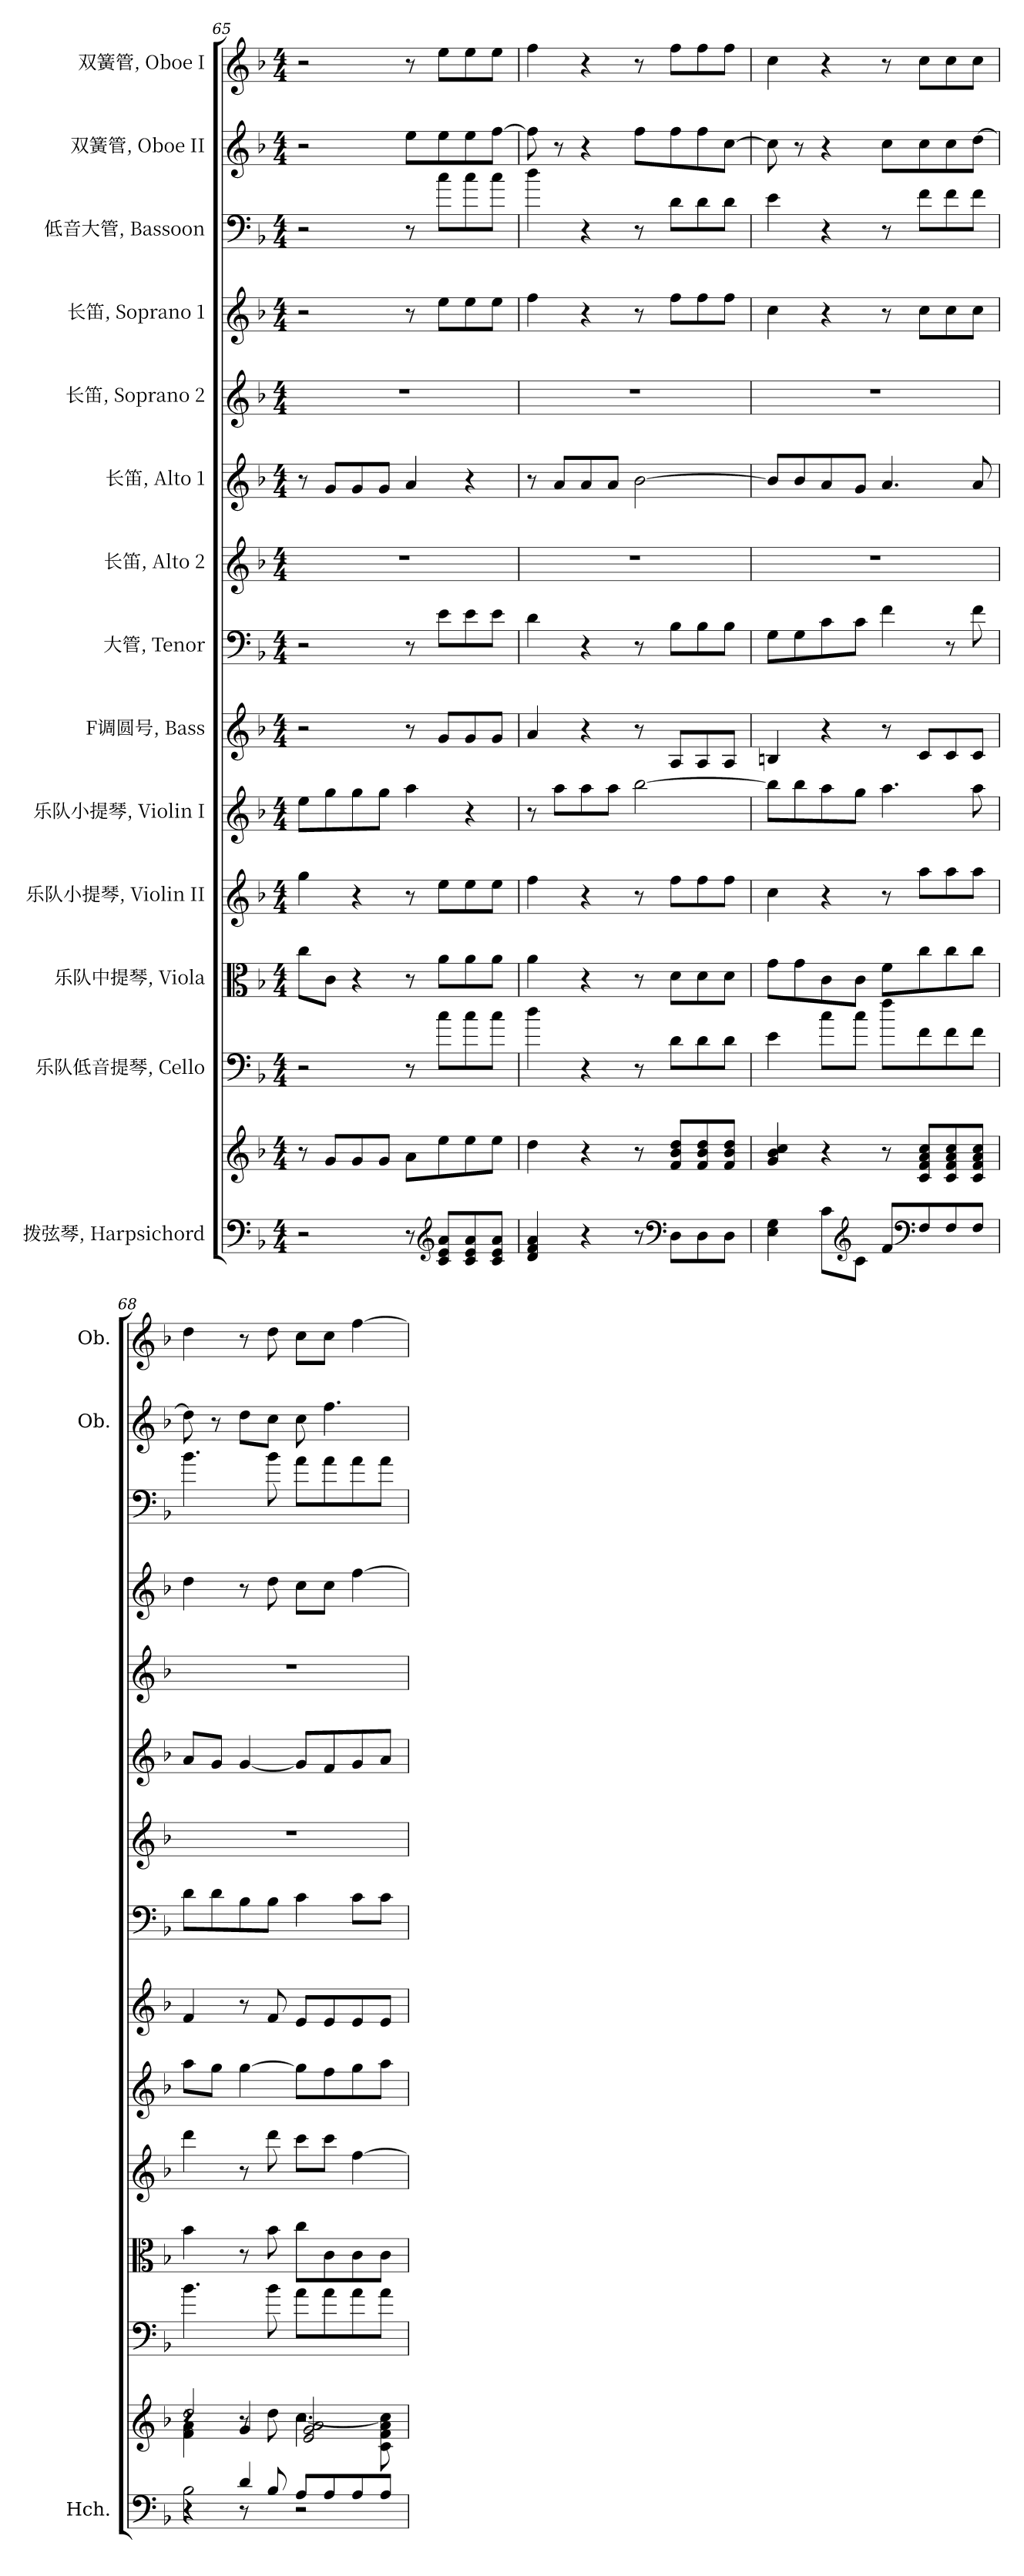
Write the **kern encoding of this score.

**kern	**kern	**kern	**kern	**kern	**kern	**kern	**kern	**kern	**kern	**kern	**kern	**kern	**kern	**kern
*part14	*part14	*part13	*part12	*part11	*part10	*part9	*part8	*part7	*part6	*part5	*part4	*part3	*part2	*part1
*staff15	*staff14	*staff13	*staff12	*staff11	*staff10	*staff9	*staff8	*staff7	*staff6	*staff5	*staff4	*staff3	*staff2	*staff1
*I"拨弦琴, Harpsichord	*	*I"乐队低音提琴, Cello	*I"乐队中提琴, Viola	*I"乐队小提琴, Violin II	*I"乐队小提琴, Violin I	*I"F调圆号, Bass	*I"大管, Tenor	*I"长笛, Alto 2	*I"长笛, Alto 1	*I"长笛, Soprano 2	*I"长笛, Soprano 1	*I"低音大管, Bassoon	*I"双簧管, Oboe II	*I"双簧管, Oboe I
*I'Hch.	*	*	*	*	*	*	*	*	*	*	*	*	*I'Ob.	*I'Ob.
*clefF4	*clefG2	*clefF4	*clefC3	*clefG2	*clefG2	*clefG2	*clefF4	*clefG2	*clefG2	*clefG2	*clefG2	*clefF4	*clefG2	*clefG2
*	*	*ITrd7c12	*	*	*	*ITrd4c7	*	*	*	*	*	*ITrd7c12	*	*
*k[b-]	*k[b-]	*k[b-]	*k[b-]	*k[b-]	*k[b-]	*k[b-e-]	*k[b-]	*k[b-]	*k[b-]	*k[b-]	*k[b-]	*k[b-]	*k[b-]	*k[b-]
*M4/4	*M4/4	*M4/4	*M4/4	*M4/4	*M4/4	*M4/4	*M4/4	*M4/4	*M4/4	*M4/4	*M4/4	*M4/4	*M4/4	*M4/4
=65	=65	=65	=65	=65	=65	=65	=65	=65	=65	=65	=65	=65	=65	=65
2r	8r	2r	8cc\L	4gg\	8ee\L	2r	2r	1r	8r	1r	2r	2r	2r	2r
.	8g/L	.	8c\J	.	8gg\	.	.	.	8g/L	.	.	.	.	.
.	8g/	.	4r	4r	8gg\	.	.	.	8g/	.	.	.	.	.
.	8g/J	.	.	.	8gg\J	.	.	.	8g/J	.	.	.	.	.
8r	8a\L	8r	8r	8r	4aa\	8r	8r	.	4a/	.	8r	8r	8ee\L	8r
*clefG2	*	*	*	*	*	*	*	*	*	*	*	*	*	*
8c/ 8e/ 8a/L	8ee\	8c\L	8a\L	8ee\L	.	8c/L	8e\L	.	.	.	8ee\L	8c\L	8ee\	8ee\L
8c/ 8e/ 8a/	8ee\	8c\	8a\	8ee\	4r	8c/	8e\	.	4r	.	8ee\	8c\	8ee\	8ee\
8c/ 8e/ 8a/J	8ee\J	8c\J	8a\J	8ee\J	.	8c/J	8e\J	.	.	.	8ee\J	8c\J	[8ff\J	8ee\J
!!LO:PB:g=z
=66	=66	=66	=66	=66	=66	=66	=66	=66	=66	=66	=66	=66	=66	=66
4d/ 4f/ 4a/	4dd\	4d\	4a\	4ff\	8r	4d/	4d\	1r	8r	1r	4ff\	4d\	8ff\]	4ff\
.	.	.	.	.	8aa\L	.	.	.	8a/L	.	.	.	8r	.
4r	4r	4r	4r	4r	8aa\	4r	4r	.	8a/	.	4r	4r	4r	4r
.	.	.	.	.	8aa\J	.	.	.	8a/J	.	.	.	.	.
8r	8r	8r	8r	8r	[2bb-\	8r	8r	.	[2b-\	.	8r	8r	8ff\L	8r
*clefF4	*	*	*	*	*	*	*	*	*	*	*	*	*	*
8D\L	8f/ 8b-/ 8dd/L	8D\L	8d\L	8ff\L	.	8D/L	8B-\L	.	.	.	8ff\L	8D\L	8ff\	8ff\L
8D\	8f/ 8b-/ 8dd/	8D\	8d\	8ff\	.	8D/	8B-\	.	.	.	8ff\	8D\	8ff\	8ff\
8D\J	8f/ 8b-/ 8dd/J	8D\J	8d\J	8ff\J	.	8D/J	8B-\J	.	.	.	8ff\J	8D\J	[8cc\J	8ff\J
=67	=67	=67	=67	=67	=67	=67	=67	=67	=67	=67	=67	=67	=67	=67
4E\ 4G\	4g/ 4b-/ 4cc/	4E\	8g\L	4cc\	8bb-\L]	4En/	8G\L	1r	8b-/L]	1r	4cc\	4E\	8cc\]	4cc\
.	.	.	8g\	.	8bb-\	.	8G\	.	8b-/	.	.	.	8r	.
8c\L	4r	8c\L	8c\	4r	8aa\	4r	8c\	.	8a/	.	4r	4r	4r	4r
*clefG2	*	*	*	*	*	*	*	*	*	*	*	*	*	*
8c\J	.	8c\J	8c\J	.	8gg\J	.	8c\J	.	8g/J	.	.	.	.	.
8f/L	8r	8f\L	8f\L	8r	4.aa\	8r	4f\	.	4.a/	.	8r	8r	8cc\L	8r
*clefF4	*	*	*	*	*	*	*	*	*	*	*	*	*	*
8F/	8c/ 8f/ 8a/ 8cc/L	8F\	8cc\	8aa\L	.	8F/L	.	.	.	.	8cc\L	8F\L	8cc\	8cc\L
8F/	8c/ 8f/ 8a/ 8cc/	8F\	8cc\	8aa\	.	8F/	8r	.	.	.	8cc\	8F\	8cc\	8cc\
8F/J	8c/ 8f/ 8a/ 8cc/J	8F\J	8cc\J	8aa\J	8aa\	8F/J	8f\	.	8a/	.	8cc\J	8F\J	[8dd\J	8cc\J
=68	=68	=68	=68	=68	=68	=68	=68	=68	=68	=68	=68	=68	=68	=68
*^	*^	*	*	*	*	*	*	*	*	*	*	*	*	*
*	*^	*	*^	*	*	*	*	*	*	*	*	*	*	*	*	*
4r	2B-\	4r	2dd/	4f\ 4a\	4r	4.B-\	4b-\	4ddd\	8aa\L	4B-/	8d\L	1r	8a/L	1r	4dd\	4.B-\	8dd\]	4dd\
.	.	.	.	.	.	.	.	.	8gg\J	.	8d\	.	8g/J	.	.	.	8r	.
4d/	.	8r	.	8r	4g/	.	8r	8r	[4gg\	8r	8B-\	.	[4g/	.	8r	.	8dd\L	8r
.	.	8B-/	.	8dd\	.	8B-\	8b-\	8ddd\	.	8B-/	8B-\J	.	.	.	8dd\	8B-\	8cc\J	8dd\
2r	2r	8A/L	2r	[4.cc\	2e/ 2g/ 2a/	8A\L	8cc\L	8ccc\L	8gg\L]	8A/L	4c\	.	8g/L]	.	8cc\L	8A\L	8cc\	8cc\L
.	.	8A/	.	.	.	8A\	8c\	8ccc\J	8ff\	8A/	.	.	8f/	.	8cc\J	8A\	4.ff\	8cc\J
.	.	8A/	.	.	.	8A\	8c\	[4ff\	8gg\	8A/	8c\L	.	8g/	.	[4ff\	8A\	.	[4ff\
.	.	8A/J	.	8c\ 8f\ 8a\ 8cc\]	.	8A\J	8c\J	.	8aa\J	8A/J	8c\J	.	8a/J	.	.	8A\J	.	.
*v	*v	*v	*	*	*	*	*	*	*	*	*	*	*	*	*	*	*	*
*	*v	*v	*v	*	*	*	*	*	*	*	*	*	*	*	*	*
=	=	=	=	=	=	=	=	=	=	=	=	=	=	=
*-	*-	*-	*-	*-	*-	*-	*-	*-	*-	*-	*-	*-	*-	*-
